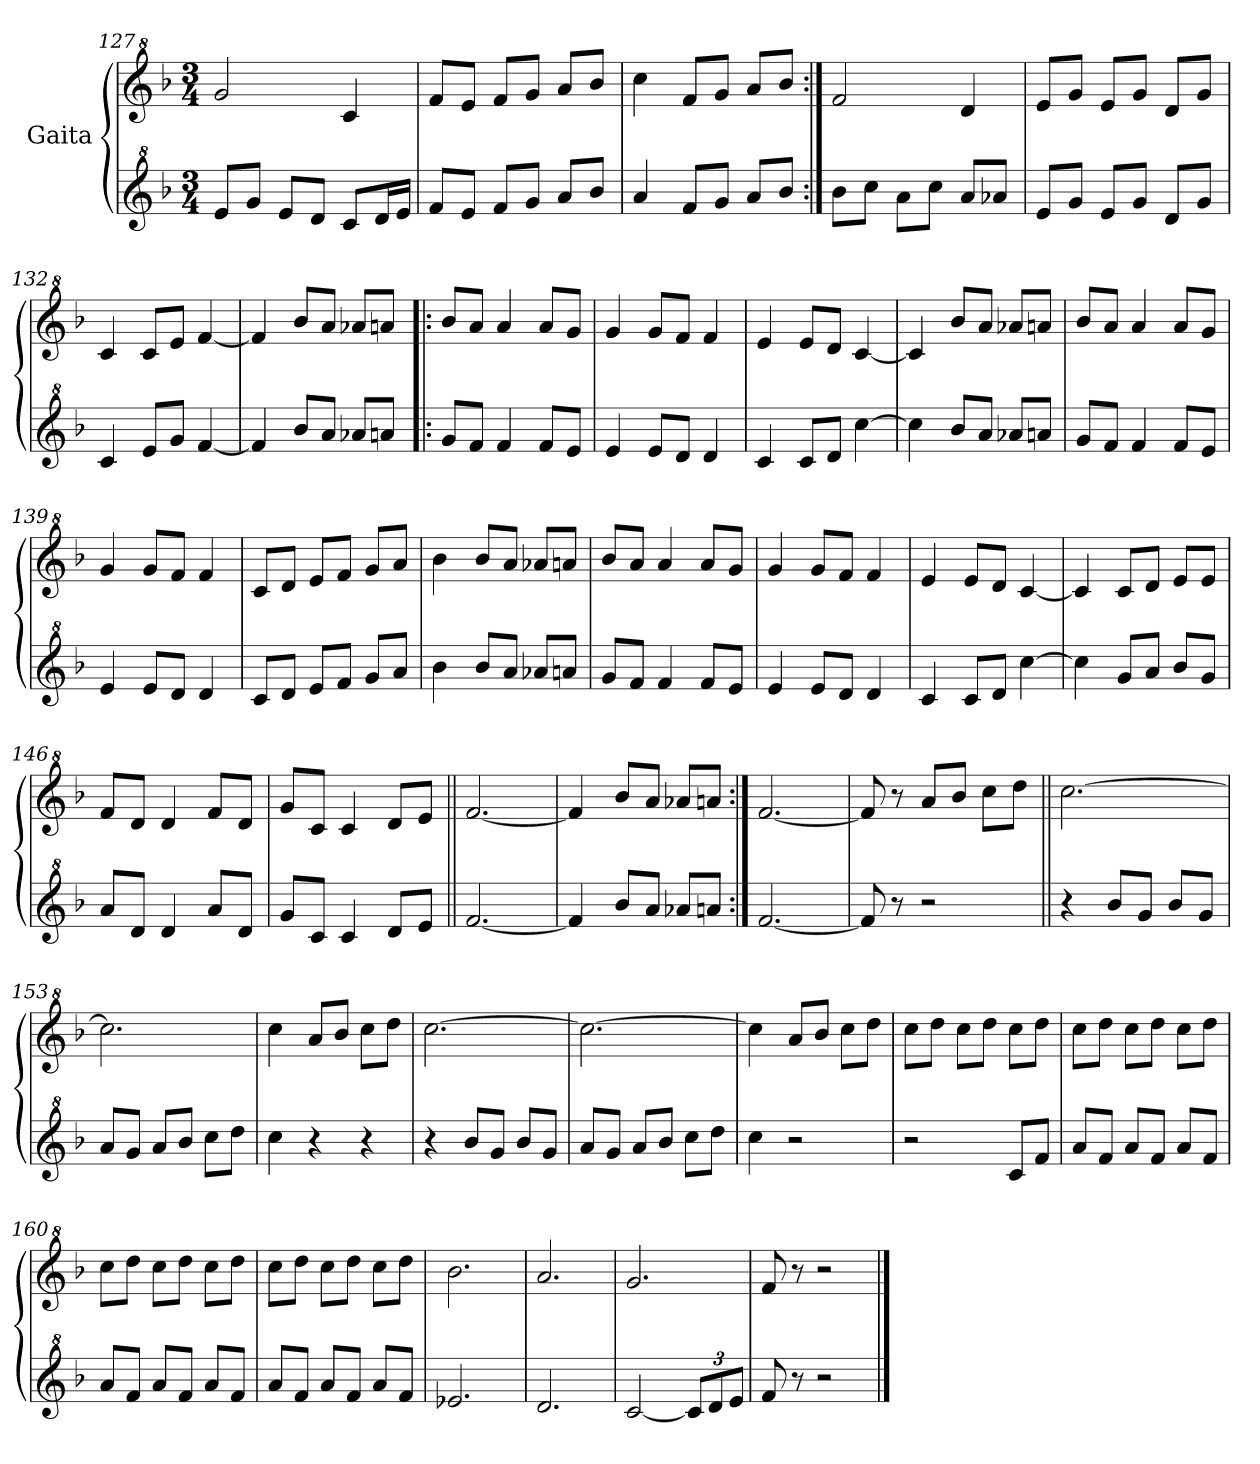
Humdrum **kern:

**kern	**kern
*part2	*part1
*staff2	*staff1
*I"Gaita	*I"Gaita
*clefG^2	*clefG^2
*k[b-]	*k[b-]
*M3/4	*M3/4
=127	=127
8ee/L	2gg/
8gg/J	.
8ee/L	.
8dd/J	.
8cc/L	4cc/
16dd/L	.
16ee/JJ	.
=128	=128
8ff/L	8ff/L
8ee/J	8ee/J
8ff/L	8ff/L
8gg/J	8gg/J
8aa/L	8aa/L
8bb-/J	8bb-/J
=129	=129
4aa/	4ccc\
8ff/L	8ff/L
8gg/J	8gg/J
8aa/L	8aa/L
8bb-/J	8bb-/J
=130:|!	=130:|!
8bb-\L	2ff/
8ccc\J	.
8aa\L	.
8ccc\J	.
8aa/L	4dd/
8aa-X/J	.
=131	=131
8ee/L	8ee/L
8gg/J	8gg/J
8ee/L	8ee/L
8gg/J	8gg/J
8dd/L	8dd/L
8gg/J	8gg/J
!!LO:LB:g=z
=132	=132
4cc/	4cc/
8ee/L	8cc/L
8gg/J	8ee/J
[4ff/	[4ff/
=133	=133
4ff/]	4ff/]
8bb-/L	8bb-/L
8aa/J	8aa/J
8aa-X/L	8aa-X/L
8aan/J	8aan/J
=134!|:	=134!|:
8gg/L	8bb-/L
8ff/J	8aa/J
4ff/	4aa/
8ff/L	8aa/L
8ee/J	8gg/J
=135	=135
4ee/	4gg/
8ee/L	8gg/L
8dd/J	8ff/J
4dd/	4ff/
=136	=136
4cc/	4ee/
8cc/L	8ee/L
8dd/J	8dd/J
[4ccc\	[4cc/
=137	=137
4ccc\]	4cc/]
8bb-/L	8bb-/L
8aa/J	8aa/J
8aa-X/L	8aa-X/L
8aan/J	8aan/J
=138	=138
8gg/L	8bb-/L
8ff/J	8aa/J
4ff/	4aa/
8ff/L	8aa/L
8ee/J	8gg/J
=139	=139
4ee/	4gg/
8ee/L	8gg/L
8dd/J	8ff/J
4dd/	4ff/
!!LO:LB:g=z
=140	=140
8cc/L	8cc/L
8dd/J	8dd/J
8ee/L	8ee/L
8ff/J	8ff/J
8gg/L	8gg/L
8aa/J	8aa/J
=141	=141
4bb-\	4bb-\
8bb-/L	8bb-/L
8aa/J	8aa/J
8aa-X/L	8aa-X/L
8aan/J	8aan/J
=142	=142
8gg/L	8bb-/L
8ff/J	8aa/J
4ff/	4aa/
8ff/L	8aa/L
8ee/J	8gg/J
=143	=143
4ee/	4gg/
8ee/L	8gg/L
8dd/J	8ff/J
4dd/	4ff/
=144	=144
4cc/	4ee/
8cc/L	8ee/L
8dd/J	8dd/J
[4ccc\	[4cc/
=145	=145
4ccc\]	4cc/]
8gg/L	8cc/L
8aa/J	8dd/J
8bb-/L	8ee/L
8gg/J	8ee/J
=146	=146
8aa/L	8ff/L
8dd/J	8dd/J
4dd/	4dd/
8aa/L	8ff/L
8dd/J	8dd/J
=147	=147
8gg/L	8gg/L
8cc/J	8cc/J
4cc/	4cc/
8dd/L	8dd/L
8ee/J	8ee/J
=148||	=148||
[2.ff/	[2.ff/
!!LO:LB:g=z
=149	=149
4ff/]	4ff/]
8bb-/L	8bb-/L
8aa/J	8aa/J
8aa-X/L	8aa-X/L
8aan/J	8aan/J
=150:|!	=150:|!
[2.ff/	[2.ff/
=151	=151
8ff/]	8ff/]
8r	8r
2r	8aa/L
.	8bb-/J
.	8ccc\L
.	8ddd\J
=152||	=152||
4r	[2.ccc\
8bb-/L	.
8gg/J	.
8bb-/L	.
8gg/J	.
=153	=153
8aa/L	2.ccc\]
8gg/J	.
8aa/L	.
8bb-/J	.
8ccc\L	.
8ddd\J	.
=154	=154
4ccc\	4ccc\
4r	8aa/L
.	8bb-/J
4r	8ccc\L
.	8ddd\J
=155	=155
4r	[2.ccc\
8bb-/L	.
8gg/J	.
8bb-/L	.
8gg/J	.
=156	=156
8aa/L	2.ccc\_
8gg/J	.
8aa/L	.
8bb-/J	.
8ccc\L	.
8ddd\J	.
!!LO:LB:g=z
=157	=157
4ccc\	4ccc\]
2r	8aa/L
.	8bb-/J
.	8ccc\L
.	8ddd\J
=158	=158
2r	8ccc\L
.	8ddd\J
.	8ccc\L
.	8ddd\J
8cc/L	8ccc\L
8ff/J	8ddd\J
=159	=159
8aa/L	8ccc\L
8ff/J	8ddd\J
8aa/L	8ccc\L
8ff/J	8ddd\J
8aa/L	8ccc\L
8ff/J	8ddd\J
=160	=160
8aa/L	8ccc\L
8ff/J	8ddd\J
8aa/L	8ccc\L
8ff/J	8ddd\J
8aa/L	8ccc\L
8ff/J	8ddd\J
=161	=161
8aa/L	8ccc\L
8ff/J	8ddd\J
8aa/L	8ccc\L
8ff/J	8ddd\J
8aa/L	8ccc\L
8ff/J	8ddd\J
=162	=162
2.ee-X/	2.bb-\
=163	=163
2.dd/	2.aa/
=164	=164
[2cc/	2.gg/
*Xbrackettup	*
12cc/L]	.
12dd/	.
12ee/J	.
=165	=165
8ff/	8ff/
8r	8r
2r	2r
==	==
*-	*-
